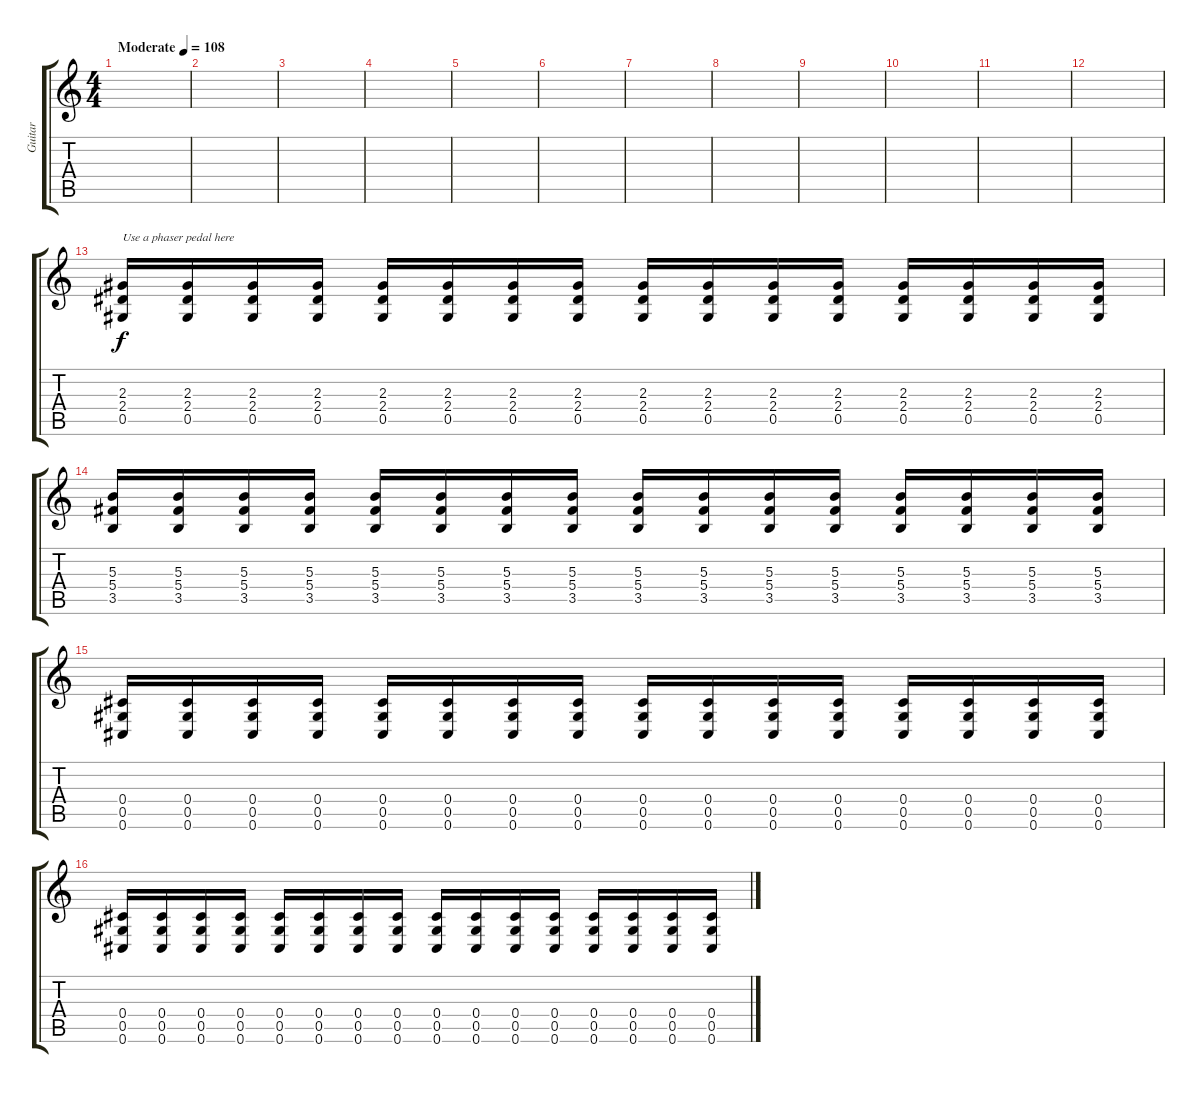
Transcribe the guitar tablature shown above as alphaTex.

\track ("Guitar" "Guitar") {instrument distortionguitar}
\staff {score tabs}
\tuning (Eb4 Bb3 Gb3 Db3 Ab2 Db2) {hide}
\ts (4 4)
\tempo (108 "Moderate")
\clef g2
\ks c
|
|
|
|
|
|
|
|
|
|
|
|
(2.3 2.4 0.5).16{txt "Use a phaser pedal here"} (2.3 2.4 0.5).16 (2.3 2.4 0.5).16 (2.3 2.4 0.5).16 (2.3 2.4 0.5).16 (2.3 2.4 0.5).16 (2.3 2.4 0.5).16 (2.3 2.4 0.5).16 (2.3 2.4 0.5).16 (2.3 2.4 0.5).16 (2.3 2.4 0.5).16 (2.3 2.4 0.5).16 (2.3 2.4 0.5).16 (2.3 2.4 0.5).16 (2.3 2.4 0.5).16 (2.3 2.4 0.5).16 |
(5.3 5.4 3.5).16 (5.3 5.4 3.5).16 (5.3 5.4 3.5).16 (5.3 5.4 3.5).16 (5.3 5.4 3.5).16 (5.3 5.4 3.5).16 (5.3 5.4 3.5).16 (5.3 5.4 3.5).16 (5.3 5.4 3.5).16 (5.3 5.4 3.5).16 (5.3 5.4 3.5).16 (5.3 5.4 3.5).16 (5.3 5.4 3.5).16 (5.3 5.4 3.5).16 (5.3 5.4 3.5).16 (5.3 5.4 3.5).16 |
(0.4 0.5 0.6).16 (0.4 0.5 0.6).16 (0.4 0.5 0.6).16 (0.4 0.5 0.6).16 (0.4 0.5 0.6).16 (0.4 0.5 0.6).16 (0.4 0.5 0.6).16 (0.4 0.5 0.6).16 (0.4 0.5 0.6).16 (0.4 0.5 0.6).16 (0.4 0.5 0.6).16 (0.4 0.5 0.6).16 (0.4 0.5 0.6).16 (0.4 0.5 0.6).16 (0.4 0.5 0.6).16 (0.4 0.5 0.6).16 |
(0.4 0.5 0.6).16 (0.4 0.5 0.6).16 (0.4 0.5 0.6).16 (0.4 0.5 0.6).16 (0.4 0.5 0.6).16 (0.4 0.5 0.6).16 (0.4 0.5 0.6).16 (0.4 0.5 0.6).16 (0.4 0.5 0.6).16 (0.4 0.5 0.6).16 (0.4 0.5 0.6).16 (0.4 0.5 0.6).16 (0.4 0.5 0.6).16 (0.4 0.5 0.6).16 (0.4 0.5 0.6).16 (0.4 0.5 0.6).16
